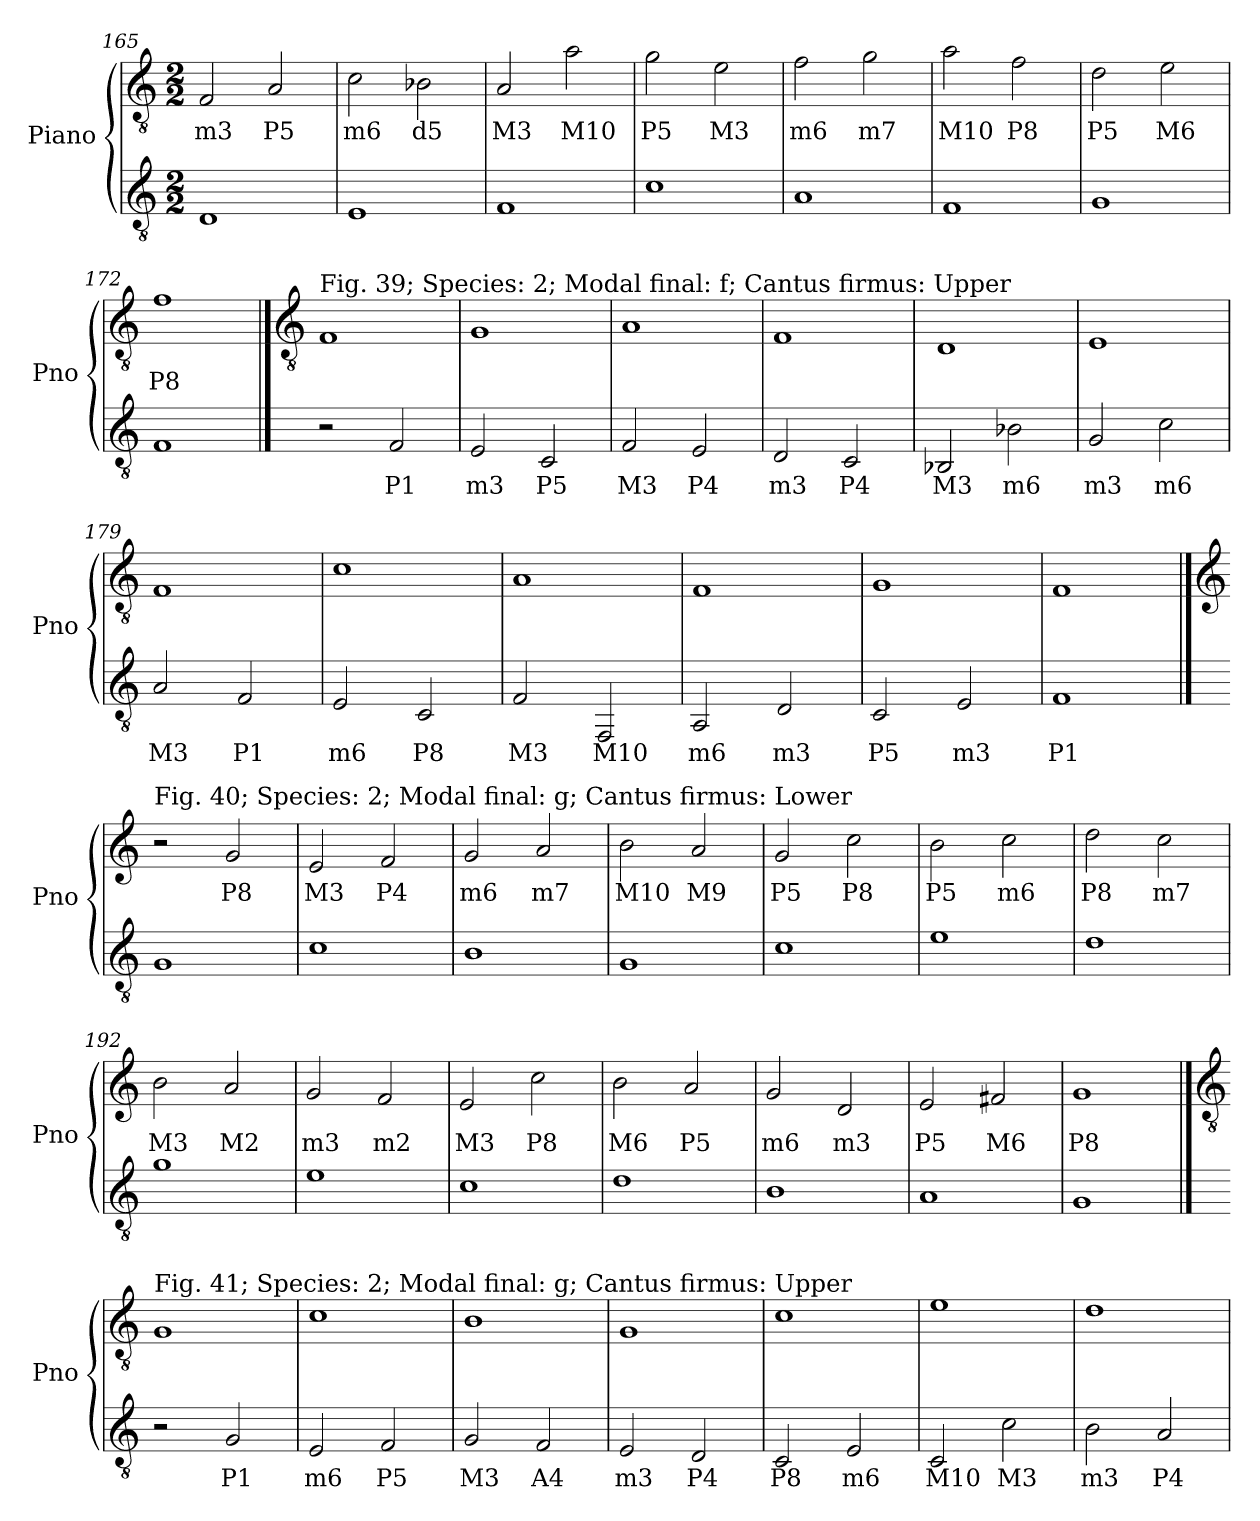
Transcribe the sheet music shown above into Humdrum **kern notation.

**kern	**text	**kern	**text
*part2	*part2	*part1	*part1
*staff2	*staff2	*staff1	*staff1
*I"Piano	*	*I"Piano	*
*I'Pno	*	*I'Pno	*
*clefGv2	*	*clefGv2	*
*k[]	*	*k[]	*
*M2/2	*	*M2/2	*
=165	=165	=165	=165
!	!	!	!LO:LY:b
1D	.	2F/	m3
!	!	!	!LO:LY:b
.	.	2A/	P5
!!LO:LB:g=z
=166	=166	=166	=166
!	!	!	!LO:LY:b
1E	.	2c\	m6
!	!	!	!LO:LY:b
.	.	2B-X\	d5
=167	=167	=167	=167
!	!	!	!LO:LY:b
1F	.	2A/	M3
!	!	!	!LO:LY:b
.	.	2a\	M10
=168	=168	=168	=168
!	!	!	!LO:LY:b
1c	.	2g\	P5
!	!	!	!LO:LY:b
.	.	2e\	M3
=169	=169	=169	=169
!	!	!	!LO:LY:b
1A	.	2f\	m6
!	!	!	!LO:LY:b
.	.	2g\	m7
=170	=170	=170	=170
!	!	!	!LO:LY:b
1F	.	2a\	M10
!	!	!	!LO:LY:b
.	.	2f\	P8
=171	=171	=171	=171
!	!	!	!LO:LY:b
1G	.	2d\	P5
!	!	!	!LO:LY:b
.	.	2e\	M6
=172	=172	=172	=172
!	!	!	!LO:LY:b
1F	.	1f	P8
!!LO:LB:g=z
==173	==173	==173	==173
*	*	*clefGv2	*
!	!	!LO:TX:a:t=Fig. 39; Species&colon; 2; Modal final&colon; f; Cantus firmus&colon; Upper	!
2r	.	1F	.
!	!LO:LY:b	!	!
2F/	P1	.	.
=174	=174	=174	=174
!	!LO:LY:b	!	!
2E/	m3	1G	.
!	!LO:LY:b	!	!
2C/	P5	.	.
=175	=175	=175	=175
!	!LO:LY:b	!	!
2F/	M3	1A	.
!	!LO:LY:b	!	!
2E/	P4	.	.
=176	=176	=176	=176
!	!LO:LY:b	!	!
2D/	m3	1F	.
!	!LO:LY:b	!	!
2C/	P4	.	.
=177	=177	=177	=177
!	!LO:LY:b	!	!
2BB-X/	M3	1D	.
!	!LO:LY:b	!	!
2B-X\	m6	.	.
=178	=178	=178	=178
!	!LO:LY:b	!	!
2G/	m3	1E	.
!	!LO:LY:b	!	!
2c\	m6	.	.
!!LO:LB:g=z
=179	=179	=179	=179
!	!LO:LY:b	!	!
2A/	M3	1F	.
!	!LO:LY:b	!	!
2F/	P1	.	.
=180	=180	=180	=180
!	!LO:LY:b	!	!
2E/	m6	1c	.
!	!LO:LY:b	!	!
2C/	P8	.	.
=181	=181	=181	=181
!	!LO:LY:b	!	!
2F/	M3	1A	.
!	!LO:LY:b	!	!
2FF/	M10	.	.
=182	=182	=182	=182
!	!LO:LY:b	!	!
2AA/	m6	1F	.
!	!LO:LY:b	!	!
2D/	m3	.	.
=183	=183	=183	=183
!	!LO:LY:b	!	!
2C/	P5	1G	.
!	!LO:LY:b	!	!
2E/	m3	.	.
=184	=184	=184	=184
!	!LO:LY:b	!	!
1F	P1	1F	.
!!LO:PB:g=z
==185	==185	==185	==185
*	*	*clefG2	*
!	!	!LO:TX:a:t=Fig. 40; Species&colon; 2; Modal final&colon; g; Cantus firmus&colon; Lower	!
1G	.	2r	.
!	!	!	!LO:LY:b
.	.	2g/	P8
=186	=186	=186	=186
!	!	!	!LO:LY:b
1c	.	2e/	M3
!	!	!	!LO:LY:b
.	.	2f/	P4
=187	=187	=187	=187
!	!	!	!LO:LY:b
1B	.	2g/	m6
!	!	!	!LO:LY:b
.	.	2a/	m7
=188	=188	=188	=188
!	!	!	!LO:LY:b
1G	.	2b\	M10
!	!	!	!LO:LY:b
.	.	2a/	M9
=189	=189	=189	=189
!	!	!	!LO:LY:b
1c	.	2g/	P5
!	!	!	!LO:LY:b
.	.	2cc\	P8
=190	=190	=190	=190
!	!	!	!LO:LY:b
1e	.	2b\	P5
!	!	!	!LO:LY:b
.	.	2cc\	m6
=191	=191	=191	=191
!	!	!	!LO:LY:b
1d	.	2dd\	P8
!	!	!	!LO:LY:b
.	.	2cc\	m7
!!LO:LB:g=z
=192	=192	=192	=192
!	!	!	!LO:LY:b
1g	.	2b\	M3
!	!	!	!LO:LY:b
.	.	2a/	M2
=193	=193	=193	=193
!	!	!	!LO:LY:b
1e	.	2g/	m3
!	!	!	!LO:LY:b
.	.	2f/	m2
=194	=194	=194	=194
!	!	!	!LO:LY:b
1c	.	2e/	M3
!	!	!	!LO:LY:b
.	.	2cc\	P8
=195	=195	=195	=195
!	!	!	!LO:LY:b
1d	.	2b\	M6
!	!	!	!LO:LY:b
.	.	2a/	P5
=196	=196	=196	=196
!	!	!	!LO:LY:b
1B	.	2g/	m6
!	!	!	!LO:LY:b
.	.	2d/	m3
=197	=197	=197	=197
!	!	!	!LO:LY:b
1A	.	2e/	P5
!	!	!	!LO:LY:b
.	.	2f#X/	M6
=198	=198	=198	=198
!	!	!	!LO:LY:b
1G	.	1g	P8
!!LO:LB:g=z
==199	==199	==199	==199
*	*	*clefGv2	*
!	!	!LO:TX:a:t=Fig. 41; Species&colon; 2; Modal final&colon; g; Cantus firmus&colon; Upper	!
2r	.	1G	.
!	!LO:LY:b	!	!
2G/	P1	.	.
=200	=200	=200	=200
!	!LO:LY:b	!	!
2E/	m6	1c	.
!	!LO:LY:b	!	!
2F/	P5	.	.
=201	=201	=201	=201
!	!LO:LY:b	!	!
2G/	M3	1B	.
!	!LO:LY:b	!	!
2F/	A4	.	.
=202	=202	=202	=202
!	!LO:LY:b	!	!
2E/	m3	1G	.
!	!LO:LY:b	!	!
2D/	P4	.	.
=203	=203	=203	=203
!	!LO:LY:b	!	!
2C/	P8	1c	.
!	!LO:LY:b	!	!
2E/	m6	.	.
=204	=204	=204	=204
!	!LO:LY:b	!	!
2C/	M10	1e	.
!	!LO:LY:b	!	!
2c\	M3	.	.
=205	=205	=205	=205
!	!LO:LY:b	!	!
2B\	m3	1d	.
!	!LO:LY:b	!	!
2A/	P4	.	.
=	=	=	=
*-	*-	*-	*-
